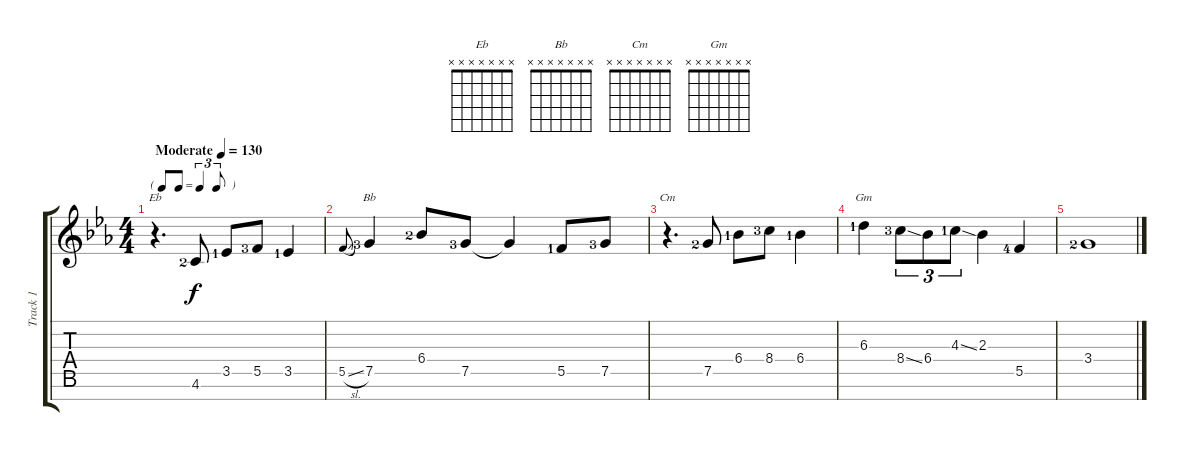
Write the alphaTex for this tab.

\track ("Track 1" "Track 1") {instrument electricguitarjazz}
\staff {score tabs}
\tuning (E4 C4 Ab3 E3 C3 Ab2 E2) {hide}
\chord ("Eb" x x x x x x x)
\chord ("Bb" x x x x x x x)
\chord ("Cm" x x x x x x x)
\chord ("Gm" x x x x x x x)
\ts (4 4)
\tf triplet8th
\tempo (130 "Moderate")
\clef g2
\ks eb
r.4{d ch "Eb" dy f instrument electricguitarjazz} 4.6{lf 3}.8 3.5{lf 2}.8 5.5{lf 4}.8 3.5{lf 2}.4 |
5.5{sl}.8{gr onbeat} 7.5{lf 4}.4{ch "Bb"} 6.4{lf 3}.8 7.5{lf 4}.8 7.5{t}.4 5.5{lf 2}.8 7.5{lf 4}.8 |
r.4{d ch "Cm"} 7.5{lf 3}.8 6.4{lf 2}.8 8.4{lf 4}.8 6.4{lf 2}.4 |
6.3{lf 2}.4{ch "Gm"} 8.4{ss lf 4}.8{tu (3 2)} 6.4.8{tu (3 2)} 4.3{ss lf 2}.8{tu (3 2)} 2.3.4 5.5{lf 5}.4 |
3.4{lf 3}.1
